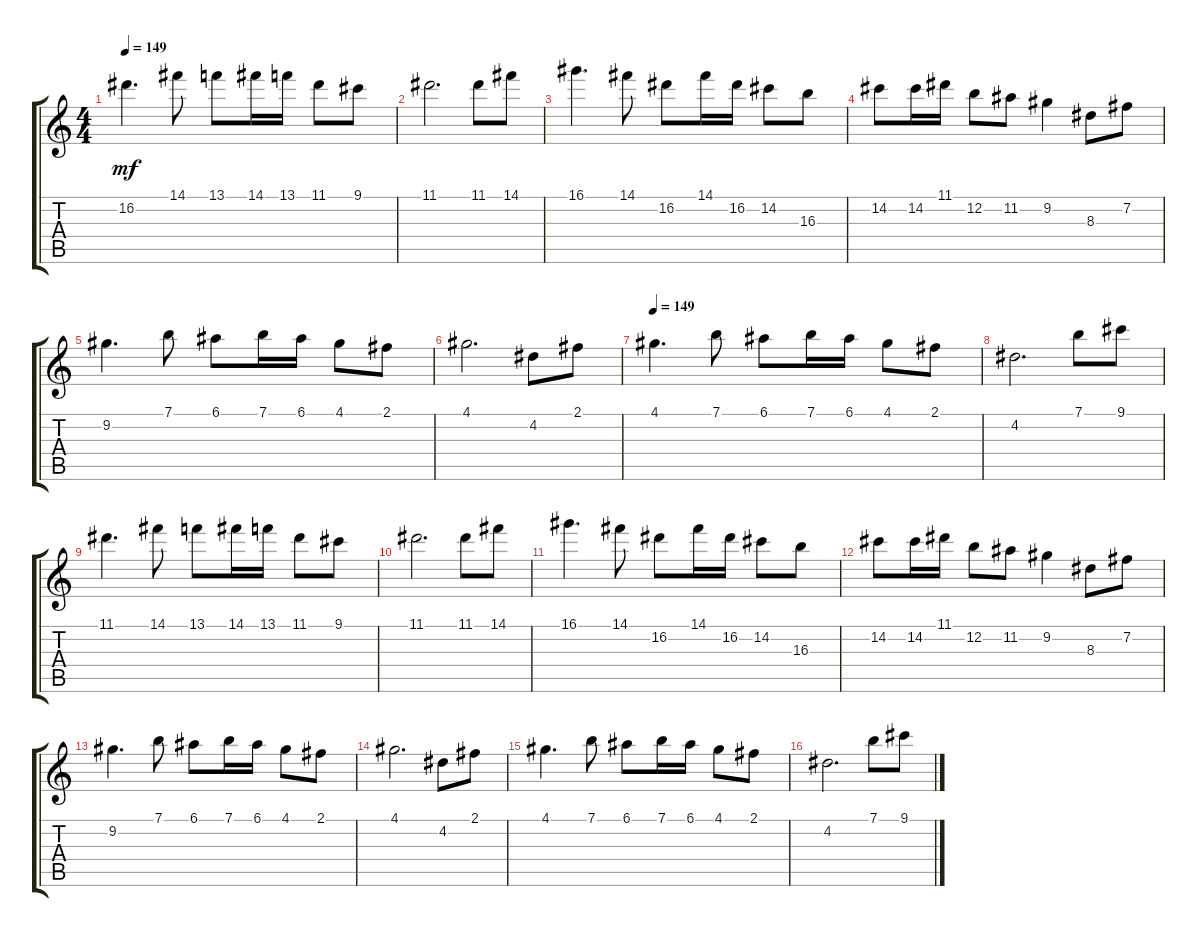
\track "" {instrument overdrivenguitar}
\staff {score tabs}
\tuning (E4 B3 G3 D3 A2 E2) {hide}
\ts (4 4)
\tempo 149
\clef g2
\ks c
16.2.4{d dy mf} 14.1.8 13.1.8 14.1.16 13.1.16 11.1.8 9.1.8 |
11.1.2{d} 11.1.8 14.1.8 |
16.1.4{d} 14.1.8 16.2.8 14.1.16 16.2.16 14.2.8 16.3.8 |
14.2.8 14.2.16 11.1.16 12.2.8 11.2.8 9.2.4 8.3.8 7.2.8 |
9.2.4{d} 7.1.8 6.1.8 7.1.16 6.1.16 4.1.8 2.1.8 |
4.1.2{d} 4.2.8 2.1.8 |
\tempo 149
4.1.4{d} 7.1.8 6.1.8 7.1.16 6.1.16 4.1.8 2.1.8 |
4.2.2{d} 7.1.8 9.1.8 |
11.1.4{d} 14.1.8 13.1.8 14.1.16 13.1.16 11.1.8 9.1.8 |
11.1.2{d} 11.1.8 14.1.8 |
16.1.4{d} 14.1.8 16.2.8 14.1.16 16.2.16 14.2.8 16.3.8 |
14.2.8 14.2.16 11.1.16 12.2.8 11.2.8 9.2.4 8.3.8 7.2.8 |
9.2.4{d} 7.1.8 6.1.8 7.1.16 6.1.16 4.1.8 2.1.8 |
4.1.2{d} 4.2.8 2.1.8 |
4.1.4{d} 7.1.8 6.1.8 7.1.16 6.1.16 4.1.8 2.1.8 |
4.2.2{d} 7.1.8 9.1.8
